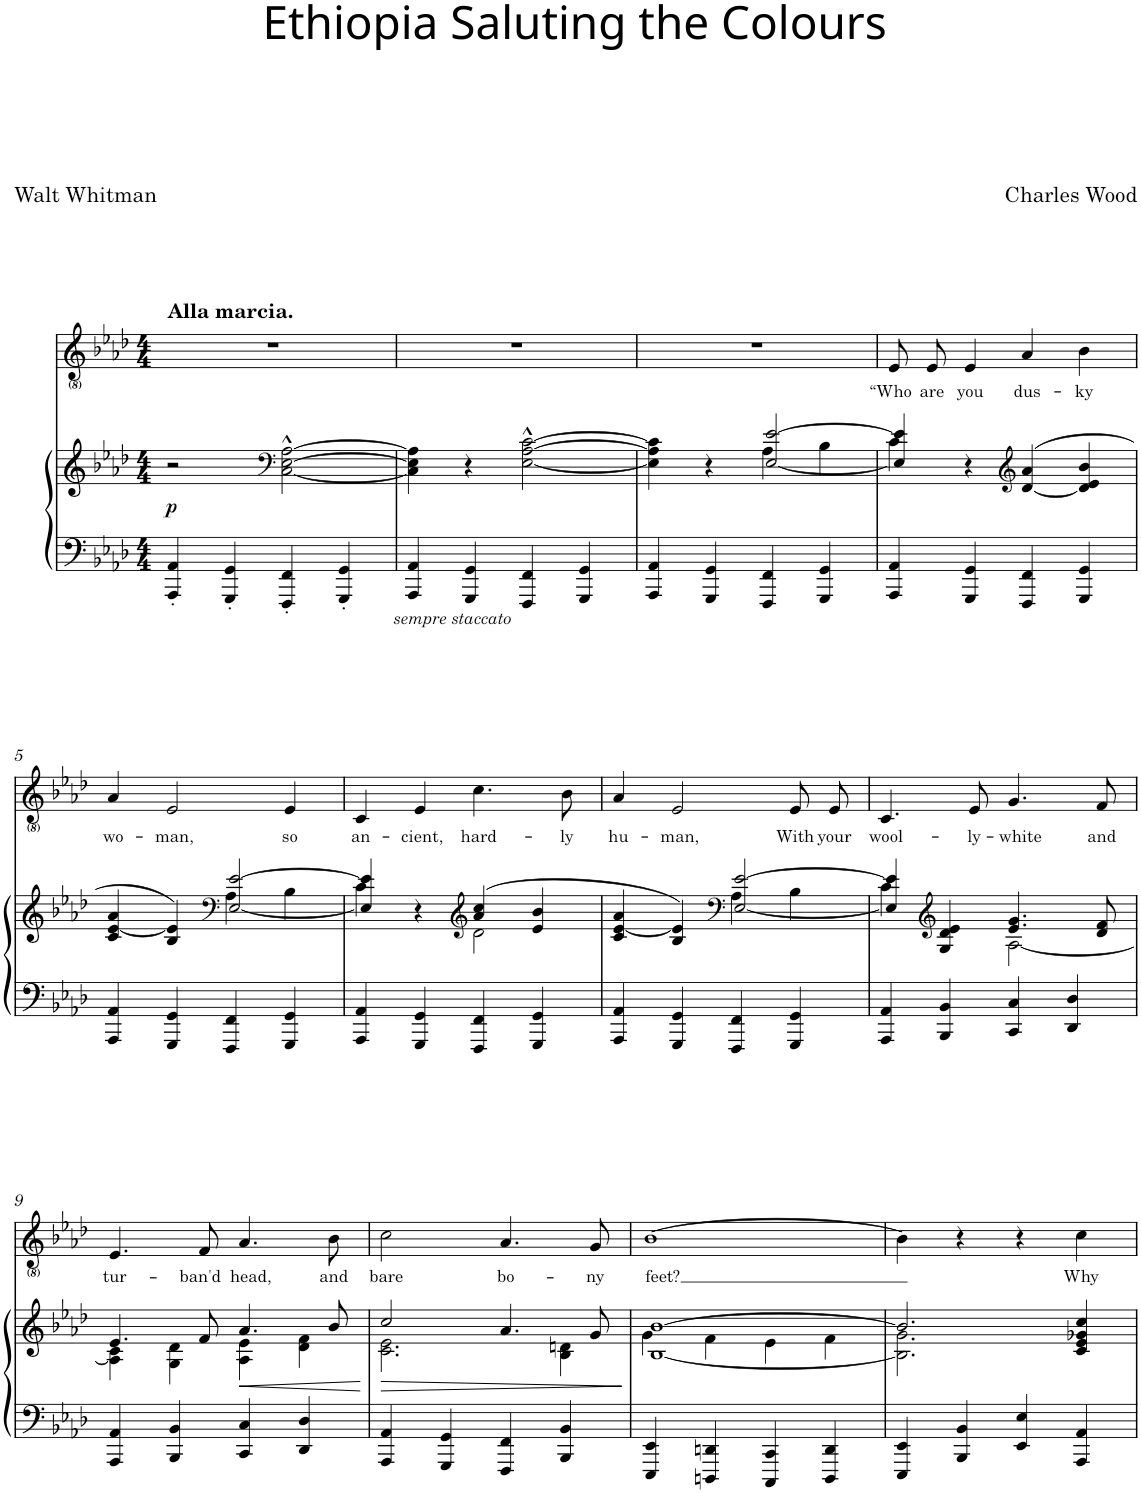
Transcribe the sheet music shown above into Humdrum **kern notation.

**kern	**kern	**dynam	**kern	**text
*part2	*part2	*part2	*part1	*part1
*staff3	*staff2	*staff2/3	*staff1	*staff1
*I"Piano	*	*	*I"Voice	*
*I'Pno	*	*	*	*
*clefF4	*clefG2	*	*clefG2	*
*k[b-e-a-d-]	*k[b-e-a-d-]	*	*k[b-e-a-d-]	*
*M4/4	*M4/4	*	*M4/4	*
=1	=1	=1	=1	=1
!	!	!	!LO:TX:a:B:t=Alla marcia.	!
!	!	!LO:DY:b	!	!
4AAA-/' 4AA-/'	2r	p	1r	.
4GGG/' 4GG/'	.	.	.	.
*	*clefF4	*	*	*
4FFF/' 4FF/'	[2C\^^ [2E-\^^ [2A-\^^	.	.	.
4GGG/' 4GG/'	.	.	.	.
=2	=2	=2	=2	=2
!LO:TX:b:i:t=sempre staccato	!	!	!	!
4AAA-/' 4AA-/'	4C\] 4E-\] 4A-\]	.	1r	.
4GGG/' 4GG/'	4r	.	.	.
4FFF/' 4FF/'	[2E-\^^ [2A-\^^ [2c\^^	.	.	.
4GGG/' 4GG/'	.	.	.	.
=3	=3	=3	=3	=3
*	*^	*	*	*
4AAA-/' 4AA-/'	4E-\] 4A-\] 4c\]	2ryy	.	1r	.
4GGG/' 4GG/'	4r	.	.	.	.
4FFF/' 4FF/'	[<2E-/ [2e-/	4A-\	.	.	.
4GGG/' 4GG/'	.	4B-\	.	.	.
=4	=4	=4	=4	=4	=4
!	!	!	!	!	!LO:LY:b
4AAA-/' 4AA-/'	4E-/] 4e-/]	4c\	.	8e-/L	“Who
!	!	!	!	!	!LO:LY:b
.	.	.	.	8e-/J	are
!	!	!	!	!	!LO:LY:b
4GGG/' 4GG/'	4r	2.ryy	.	4e-/	you
*	*clefG2	*	*	*	*
!	!	!	!	!	!LO:LY:b
4FFF/' 4FF/'	(>[4d-/ 4a-/	.	.	4a-/	dus-
!	!	!	!	!	!LO:LY:b
4GGG/' 4GG/'	4d-/] 4e-/ 4b-/	.	.	4b-\	-ky
!!LO:LB:g=z
=5	=5	=5	=5	=5	=5
!	!	!	!	!	!LO:LY:b
4AAA-/' 4AA-/'	4c/ [4e-/ 4a-/	2ryy	.	4a-/	wo-
!	!	!	!	!	!LO:LY:b
4GGG/' 4GG/'	4B-/ 4e-/])	.	.	2e-/	-man,
*	*clefF4	*	*	*	*
4FFF/' 4FF/'	[<2E-/ [2e-/	4A-\	.	.	.
!	!	!	!	!	!LO:LY:b
4GGG/' 4GG/'	.	4B-\	.	4e-/	so
=6	=6	=6	=6	=6	=6
!	!	!	!	!	!LO:LY:b
4AAA-/' 4AA-/'	4E-/] 4e-/]	4c\	.	4c/	an-
!	!	!	!	!	!LO:LY:b
4GGG/' 4GG/'	4r	4ryy	.	4e-/	-cient,
*	*clefG2	*	*	*	*
!	!	!	!	!	!LO:LY:b
4FFF/' 4FF/'	(4a-/ 4cc/	2d-\	.	4.cc\	hard-
4GGG/' 4GG/'	4e-/ 4b-/	.	.	.	.
!	!	!	!	!	!LO:LY:b
.	.	.	.	8b-\	-ly
=7	=7	=7	=7	=7	=7
!	!	!	!	!	!LO:LY:b
4AAA-/' 4AA-/'	4c/ [4e-/ 4a-/	2ryy	.	4a-/	hu-
!	!	!	!	!	!LO:LY:b
4GGG/' 4GG/'	4B-/ 4e-/])	.	.	2e-/	-man,
*	*clefF4	*	*	*	*
4FFF/' 4FF/'	[<2E-/ [2e-/	4A-\	.	.	.
!	!	!	!	!	!LO:LY:b
4GGG/' 4GG/'	.	4B-\	.	8e-/L	With
!	!	!	!	!	!LO:LY:b
.	.	.	.	8e-/J	your
=8	=8	=8	=8	=8	=8
!	!	!	!	!	!LO:LY:b
4AAA-/' 4AA-/'	4E-/] 4e-/]	4c\	.	4.c/	wool-
*	*clefG2	*	*	*	*
4BBB-/' 4BB-/'	4G/ 4d-/ 4e-/	4ryy	.	.	.
!	!	!	!	!	!LO:LY:b
.	.	.	.	8e-/	-ly-
!	!	!	!	!	!LO:LY:b
4CC/' 4C/'	4.e-/ 4.g/	[2A-\	.	4.g/	-white
4DD-/' 4D-/'	.	.	.	.	.
!	!	!	!	!	!LO:LY:b
.	8d-/ 8f/	.	.	8f/	and
!!LO:LB:g=z
=9	=9	=9	=9	=9	=9
!	!	!	!	!	!LO:LY:b
4AAA-/' 4AA-/'	4.e-/	4A-\] 4c\	.	4.e-/	tur-
4BBB-/' 4BB-/'	.	4G\ 4d-\	.	.	.
!	!	!	!	!	!LO:LY:b
.	8f/	.	.	8f/	-ban'd
!	!	!	!LO:HP:b	!	!LO:LY:b
4CC/' 4C/'	4.a-/	4A-\ 4e-\	<	4.a-/	head,
4DD-/' 4D-/'	.	4d-\ 4f\	.	.	.
!	!	!	!	!	!LO:LY:b
.	8b-/	.	.	8b-\	and
*	*v	*v	*	*	*
.	.	[	.	.
=10	=10	=10	=10	=10
!	!	!LO:HP:b	!	!LO:LY:b
*	*^	*	*	*
4AAA-/' 4AA-/'	2cc/	2.c\ 2.e-\	>	2cc\	bare
4GGG/' 4GG/'	.	.	.	.	.
!	!	!	!	!	!LO:LY:b
4FFF/' 4FF/'	4.a-/	.	.	4.a-/	bo-
4BBB-/' 4BB-/'	.	4B-\ 4dn\	.	.	.
!	!	!	!	!	!LO:LY:b
.	8g/	.	.	8g/	-ny
*	*v	*v	*	*	*
.	.	]	.	.
=11	=11	=11	=11	=11
*	*^	*	*	*
!	!	!	!	!	!LO:LY:b
4EEE-/' 4EE-/'	[<1B- [1b-	4g\	.	[1b-	feet?
4DDDn/' 4DDn/'	.	4f\	.	.	.
4CCC/' 4CC/'	.	4e-\	.	.	.
4DDD/' 4DD/'	.	4f\	.	.	.
=12	=12	=12	=12	=12	=12
4EEE-/' 4EE-/'	2.b-/]	2.B-\] 2.g\	.	4b-\]	.
4BBB-/' 4BB-/'	.	.	.	4r	.
4EE-/' 4E-/'	.	.	.	4r	.
!	!	!	!	!	!LO:LY:b
4AAA-/' 4AA-/'	4c/ 4e-/ 4g-X/ 4cc/	4ryy	.	4cc\	Why
*	*v	*v	*	*	*
=	=	=	=	=
*-	*-	*-	*-	*-
